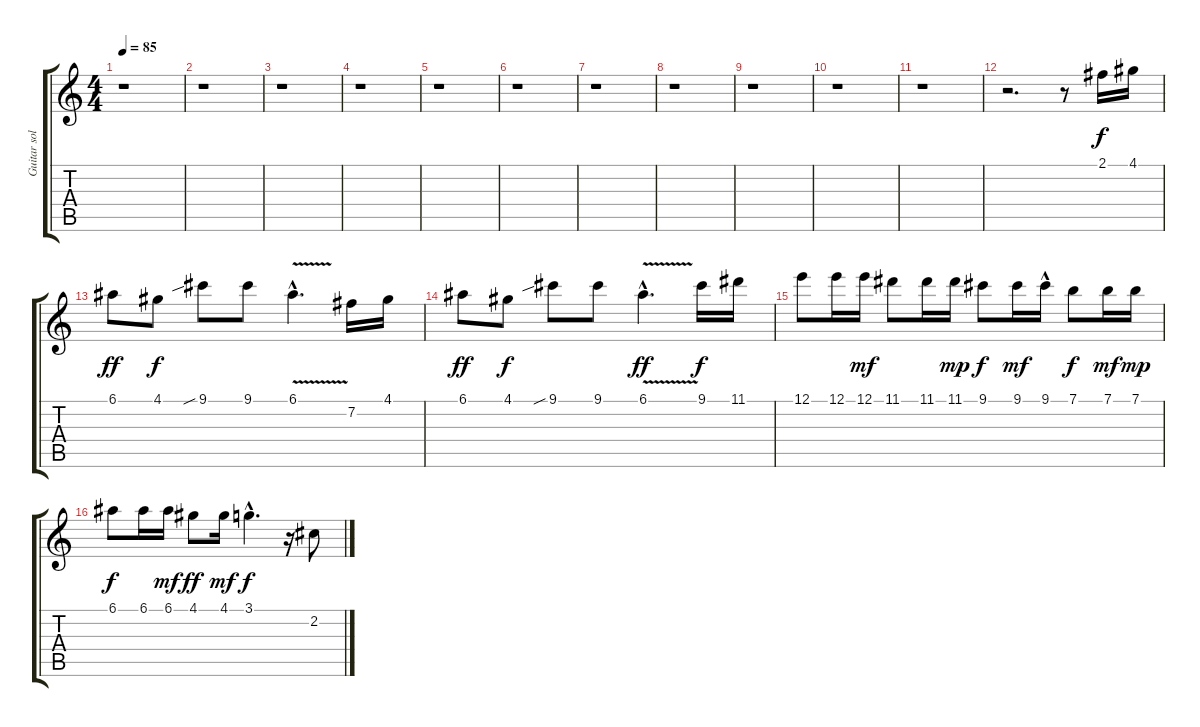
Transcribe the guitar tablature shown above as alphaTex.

\track ("Guitar solo" "Guitar sol") {instrument electricguitarjazz}
\staff {score tabs}
\tuning (E4 B3 G3 D3 A2 E2) {hide}
\ts (4 4)
\tempo 85
\clef g2
\ks c
r.1{dy f} |
r.1 |
r.1 |
r.1 |
r.1 |
r.1 |
r.1 |
r.1 |
r.1 |
r.1 |
r.1 |
r.2{d} r.8 2.1.16 4.1.16 |
6.1.8{dy ff} 4.1.8{dy f} 9.1{sib}.8 9.1.8 6.1{v hac}.4{d} 7.2.16 4.1.16 |
6.1.8{dy ff} 4.1.8{dy f} 9.1{sib}.8 9.1.8 6.1{v hac}.4{d dy ff} 9.1.16{dy f} 11.1.16 |
12.1.8 12.1.16 12.1.16{dy mf} 11.1.8 11.1.16 11.1.16{dy mp} 9.1.8{dy f} 9.1.16{dy mf} 9.1{hac}.16 7.1.8{dy f} 7.1.16{dy mf} 7.1.16{dy mp} |
6.1.8{dy f} 6.1.16 6.1.16{dy mf} 4.1.8{dy ff} 4.1.16{dy mf} 3.1{hac}.4{d dy f} r.16 2.2.8
